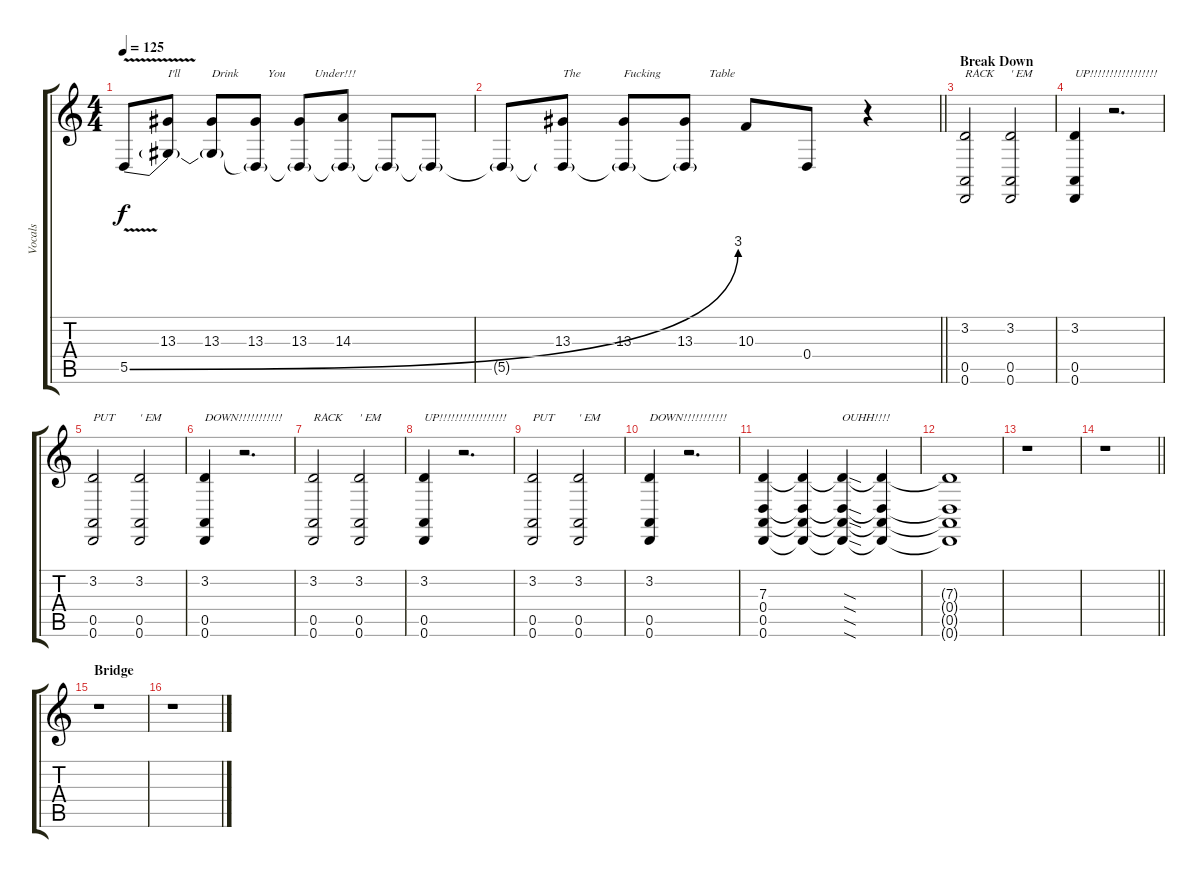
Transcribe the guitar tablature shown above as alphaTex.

\track ("Vocals" "Vocals") {instrument lead2sawtooth}
\staff {score tabs}
\tuning (E4 B3 G3 D3 A2 D2) {hide}
\ts (4 4)
\tempo 125
\clef g2
\ks c
5.5{be (bend 0 0 60 12) v}.8{dy f volume 13} (13.3 5.5{t}).8{txt "I'll"} (13.3 5.5{t}).8{txt "Drink"} (13.3 5.5{t}).8{txt "    You"} (13.3 5.5{t}).8{txt "     Under!!!"} (14.3 5.5{t}).8 5.5{t}.8 5.5{t}.8 |
\barLineRight lightlight
5.5{t}.8 (13.3 5.5{t}).8{txt "The"} (13.3 5.5{t}).8{txt "Fucking"} (13.3 5.5{t}).8{txt "        Table"} 10.3.8 0.4.8 r.4 |
\section ("" "Break Down")
(3.2 0.5 0.6).2{txt "RACK"} (3.2 0.5 0.6).2{txt "' EM"} |
(3.2 0.5 0.6).4{txt "UP!!!!!!!!!!!!!!!!!"} r.2{d} |
(3.2 0.5 0.6).2{txt "PUT"} (3.2 0.5 0.6).2{txt "' EM"} |
(3.2 0.5 0.6).4{txt "DOWN!!!!!!!!!!!"} r.2{d} |
(3.2 0.5 0.6).2{txt "RACK"} (3.2 0.5 0.6).2{txt "' EM"} |
(3.2 0.5 0.6).4{txt "UP!!!!!!!!!!!!!!!!!"} r.2{d} |
(3.2 0.5 0.6).2{txt "PUT"} (3.2 0.5 0.6).2{txt "' EM"} |
(3.2 0.5 0.6).4{txt "DOWN!!!!!!!!!!!"} r.2{d} |
(7.3 0.4 0.5 0.6).4 (7.3{t} 0.4{t} 0.5{t} 0.6{t}).4 (7.3{sod t} 0.4{sod t} 0.5{sod t} 0.6{sod t}).4{txt "OUHH!!!!"} (7.3{t} 0.4{t} 0.5{t} 0.6{t}).4 |
(7.3{t} 0.4{t} 0.5{t} 0.6{t}).1{volume 0} |
r.1 |
\barLineRight lightlight
r.1 |
\section ("" "Bridge")
r.1{volume 13} |
r.1
